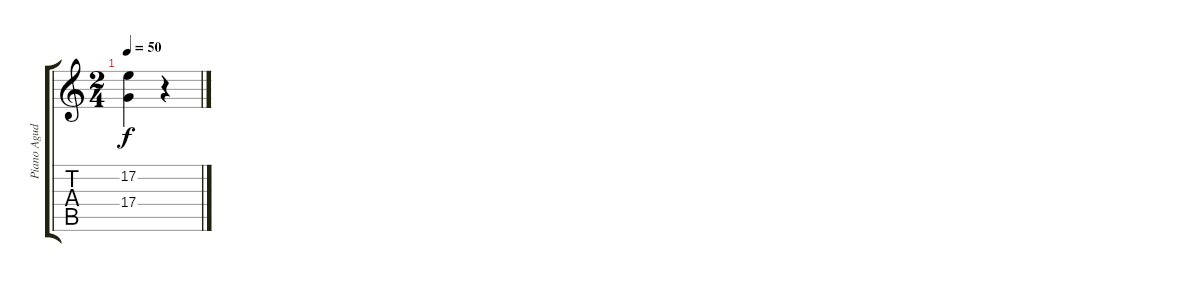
\track ("Piano Agudo" "Piano Agud") {instrument acousticgrandpiano}
\staff {score tabs}
\tuning (E4 B3 G3 D3 A2 E2) {hide}
\ts (2 4)
\tempo 50
\clef g2
\ks c
(17.2{t} 17.4{t}).4{dy f} r.4
